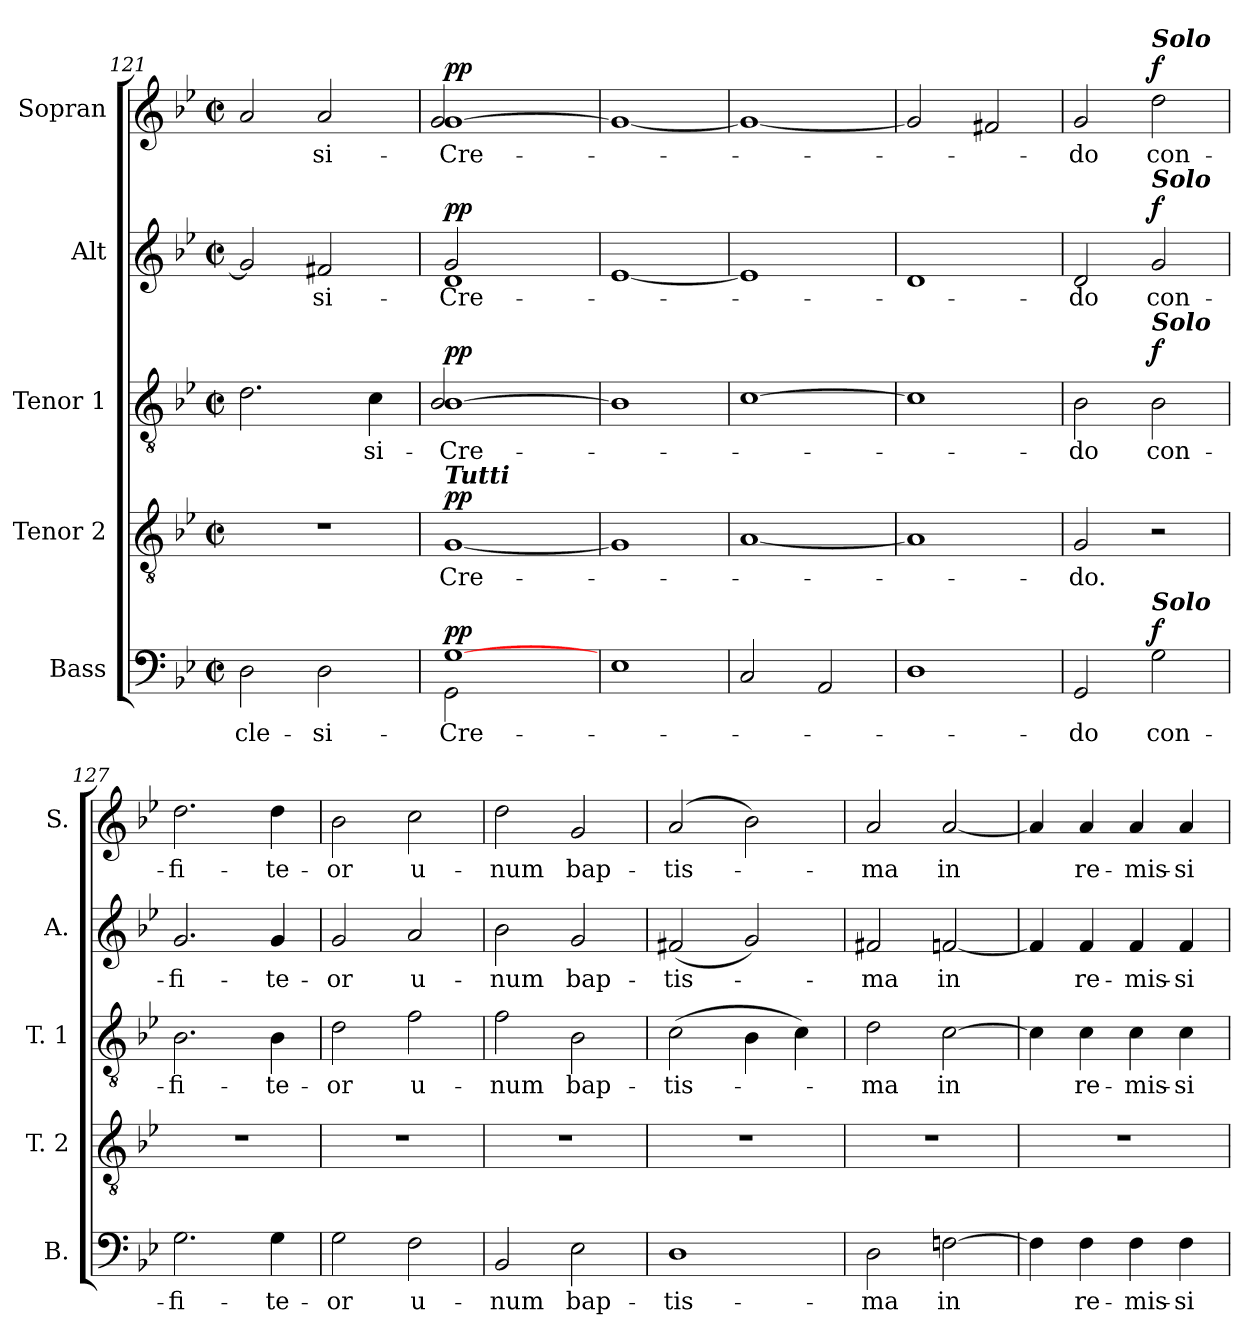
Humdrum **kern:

**kern	**text	**dynam	**kern	**text	**dynam	**kern	**text	**dynam	**kern	**text	**dynam	**kern	**text	**dynam
*part5	*part5	*part5	*part4	*part4	*part4	*part3	*part3	*part3	*part2	*part2	*part2	*part1	*part1	*part1
*staff5	*staff5	*staff5	*staff4	*staff4	*staff4	*staff3	*staff3	*staff3	*staff2	*staff2	*staff2	*staff1	*staff1	*staff1
*I"Bass	*	*	*I"Tenor 2	*	*	*I"Tenor 1	*	*	*I"Alt	*	*	*I"Sopran	*	*
*I'B.	*	*	*I'T. 2	*	*	*I'T. 1	*	*	*I'A.	*	*	*I'S.	*	*
*clefF4	*	*	*clefGv2	*	*	*clefGv2	*	*	*clefG2	*	*	*clefG2	*	*
*k[b-e-]	*	*	*k[b-e-]	*	*	*k[b-e-]	*	*	*k[b-e-]	*	*	*k[b-e-]	*	*
*B-:	*	*	*B-:	*	*	*B-:	*	*	*B-:	*	*	*B-:	*	*
*M2/2	*	*	*M2/2	*	*	*M2/2	*	*	*M2/2	*	*	*M2/2	*	*
*met(c|)	*	*	*met(c|)	*	*	*met(c|)	*	*	*met(c|)	*	*	*met(c|)	*	*
=121	=121	=121	=121	=121	=121	=121	=121	=121	=121	=121	=121	=121	=121	=121
!	!LO:LY:b	!	!	!	!	!	!	!	!	!	!	!	!	!
2D\	-cle-	.	1r	.	.	2.d\	.	.	2g/]	.	.	2a/	.	.
!	!LO:LY:b	!	!	!	!	!	!	!	!	!LO:LY:b	!	!	!LO:LY:b	!
2D\	-si-	.	.	.	.	.	.	.	2f#X/	-si-	.	2a/	-si-	.
!	!	!	!	!	!	!	!LO:LY:b	!	!	!	!	!	!	!
.	.	.	.	.	.	4c\	-si-	.	.	.	.	.	.	.
=122	=122	=122	=122	=122	=122	=122	=122	=122	=122	=122	=122	=122	=122	=122
!	!	!	!	!	!	!	!	!	!	!	!	!LO:TX:a:t=am.	!	!
!	!	!	!	!	!	!	!	!	!	!	!	!LO:TX:a:Bi:t=Tutti	!	!
!	!	!	!	!	!	!	!	!	!LO:TX:a:t=am.	!	!	!	!	!
!	!	!	!	!	!	!	!	!	!LO:TX:a:Bi:t=Tutti	!	!	!	!	!
!	!	!	!	!	!	!LO:TX:b:t=am.	!	!	!	!	!	!	!	!
!	!	!	!	!	!	!LO:TX:a:Bi:t=Tutti	!	!	!	!	!	!	!	!
!	!	!	!LO:TX:a:Bi:t=Tutti	!	!	!	!	!	!	!	!	!	!	!
!LO:TX:a:t=am.	!	!	!	!	!	!	!	!	!	!	!	!	!	!
!LO:TX:a:Bi:t=Tutti	!	!	!	!	!	!	!	!	!	!	!	!	!	!
!	!LO:LY:b	!LO:DY:a	!	!LO:LY:b	!LO:DY:a	!	!LO:LY:b	!LO:DY:a	!	!LO:LY:b	!LO:DY:a	!	!LO:LY:b	!LO:DY:a
*^	*	*	*	*	*	*^	*	*	*^	*	*	*^	*	*
[>1G	2GG\	-Cre-	pp	[1G	Cre-	pp	[>1B-	2B-/	-Cre-	pp	1d	2g/	-Cre-	pp	[>1g	2g/	-Cre-	pp
.	2ryy	.	.	.	.	.	.	2ryy	.	.	.	2ryy	.	.	.	2ryy	.	.
*	*	*	*	*	*	*	*v	*v	*	*	*	*	*	*	*v	*v	*	*
*v	*v	*	*	*	*	*	*	*	*	*v	*v	*	*	*	*	*
=123	=123	=123	=123	=123	=123	=123	=123	=123	=123	=123	=123	=123	=123	=123
1E-	.	.	1G]	.	.	1B-]	.	.	[1e-	.	.	1g_	.	.
=124	=124	=124	=124	=124	=124	=124	=124	=124	=124	=124	=124	=124	=124	=124
2C/	.	.	[1A	.	.	[1c	.	.	1e-]	.	.	1g_	.	.
2AA/	.	.	.	.	.	.	.	.	.	.	.	.	.	.
=125	=125	=125	=125	=125	=125	=125	=125	=125	=125	=125	=125	=125	=125	=125
1D	.	.	1A]	.	.	1c]	.	.	1d	.	.	2g/]	.	.
.	.	.	.	.	.	.	.	.	.	.	.	2f#X/	.	.
=126	=126	=126	=126	=126	=126	=126	=126	=126	=126	=126	=126	=126	=126	=126
!	!LO:LY:b	!	!	!LO:LY:b	!	!	!LO:LY:b	!	!	!LO:LY:b	!	!	!LO:LY:b	!
2GG/	-do	.	2G/	-do.	.	2B-\	-do	.	2d/	-do	.	2g/	-do	.
!	!	!	!	!	!	!	!	!	!	!	!	!LO:TX:a:Bi:t=Solo	!	!
!	!	!	!	!	!	!	!	!	!LO:TX:a:Bi:t=Solo	!	!	!	!	!
!	!	!	!	!	!	!LO:TX:a:Bi:t=Solo	!	!	!	!	!	!	!	!
!LO:TX:a:Bi:t=Solo	!	!	!	!	!	!	!	!	!	!	!	!	!	!
!	!LO:LY:b	!LO:DY:a	!	!	!	!	!LO:LY:b	!LO:DY:a	!	!LO:LY:b	!LO:DY:a	!	!LO:LY:b	!LO:DY:a
2G\	con-	f	2r	.	.	2B-\	con-	f	2g/	con-	f	2dd\	con-	f
!!LO:LB:g=z
=127	=127	=127	=127	=127	=127	=127	=127	=127	=127	=127	=127	=127	=127	=127
!	!LO:LY:b	!	!	!	!	!	!LO:LY:b	!	!	!LO:LY:b	!	!	!LO:LY:b	!
2.G\	-fi-	.	1r	.	.	2.B-\	-fi-	.	2.g/	-fi-	.	2.dd\	-fi-	.
!	!LO:LY:b	!	!	!	!	!	!LO:LY:b	!	!	!LO:LY:b	!	!	!LO:LY:b	!
4G\	-te-	.	.	.	.	4B-\	-te-	.	4g/	-te-	.	4dd\	-te-	.
=128	=128	=128	=128	=128	=128	=128	=128	=128	=128	=128	=128	=128	=128	=128
!	!LO:LY:b	!	!	!	!	!	!LO:LY:b	!	!	!LO:LY:b	!	!	!LO:LY:b	!
2G\	-or	.	1r	.	.	2d\	-or	.	2g/	-or	.	2b-\	-or	.
!	!LO:LY:b	!	!	!	!	!	!LO:LY:b	!	!	!LO:LY:b	!	!	!LO:LY:b	!
2F\	u-	.	.	.	.	2f\	u-	.	2a/	u-	.	2cc\	u-	.
=129	=129	=129	=129	=129	=129	=129	=129	=129	=129	=129	=129	=129	=129	=129
!	!LO:LY:b	!	!	!	!	!	!LO:LY:b	!	!	!LO:LY:b	!	!	!LO:LY:b	!
2BB-/	-num	.	1r	.	.	2f\	-num	.	2b-\	-num	.	2dd\	-num	.
!	!LO:LY:b	!	!	!	!	!	!LO:LY:b	!	!	!LO:LY:b	!	!	!LO:LY:b	!
2E-\	bap-	.	.	.	.	2B-\	bap-	.	2g/	bap-	.	2g/	bap-	.
=130	=130	=130	=130	=130	=130	=130	=130	=130	=130	=130	=130	=130	=130	=130
!	!LO:LY:b	!	!	!	!	!	!LO:LY:b	!	!	!LO:LY:b	!	!	!LO:LY:b	!
1D	-tis-	.	1r	.	.	(>2c\	-tis-	.	(<2f#X/	-tis-	.	(2a/	-tis-	.
.	.	.	.	.	.	4B-\	.	.	2g/)	.	.	2b-\)	.	.
.	.	.	.	.	.	4c\)	.	.	.	.	.	.	.	.
=131	=131	=131	=131	=131	=131	=131	=131	=131	=131	=131	=131	=131	=131	=131
!	!LO:LY:b	!	!	!	!	!	!LO:LY:b	!	!	!LO:LY:b	!	!	!LO:LY:b	!
2D\	-ma	.	1r	.	.	2d\	-ma	.	2f#X/	-ma	.	2a/	-ma	.
!	!LO:LY:b	!	!	!	!	!	!LO:LY:b	!	!	!LO:LY:b	!	!	!LO:LY:b	!
[2Fn\	in	.	.	.	.	[2c\	in	.	[2fn/	in	.	[2a/	in	.
=132	=132	=132	=132	=132	=132	=132	=132	=132	=132	=132	=132	=132	=132	=132
4F\]	.	.	1r	.	.	4c\]	.	.	4f/]	.	.	4a/]	.	.
!	!LO:LY:b	!	!	!	!	!	!LO:LY:b	!	!	!LO:LY:b	!	!	!LO:LY:b	!
4F\	re-	.	.	.	.	4c\	re-	.	4f/	re-	.	4a/	re-	.
!	!LO:LY:b	!	!	!	!	!	!LO:LY:b	!	!	!LO:LY:b	!	!	!LO:LY:b	!
4F\	-mis-	.	.	.	.	4c\	-mis-	.	4f/	-mis-	.	4a/	-mis-	.
!	!LO:LY:b	!	!	!	!	!	!LO:LY:b	!	!	!LO:LY:b	!	!	!LO:LY:b	!
4F\	-si-	.	.	.	.	4c\	-si-	.	4f/	-si-	.	4a/	-si-	.
=	=	=	=	=	=	=	=	=	=	=	=	=	=	=
*-	*-	*-	*-	*-	*-	*-	*-	*-	*-	*-	*-	*-	*-	*-
